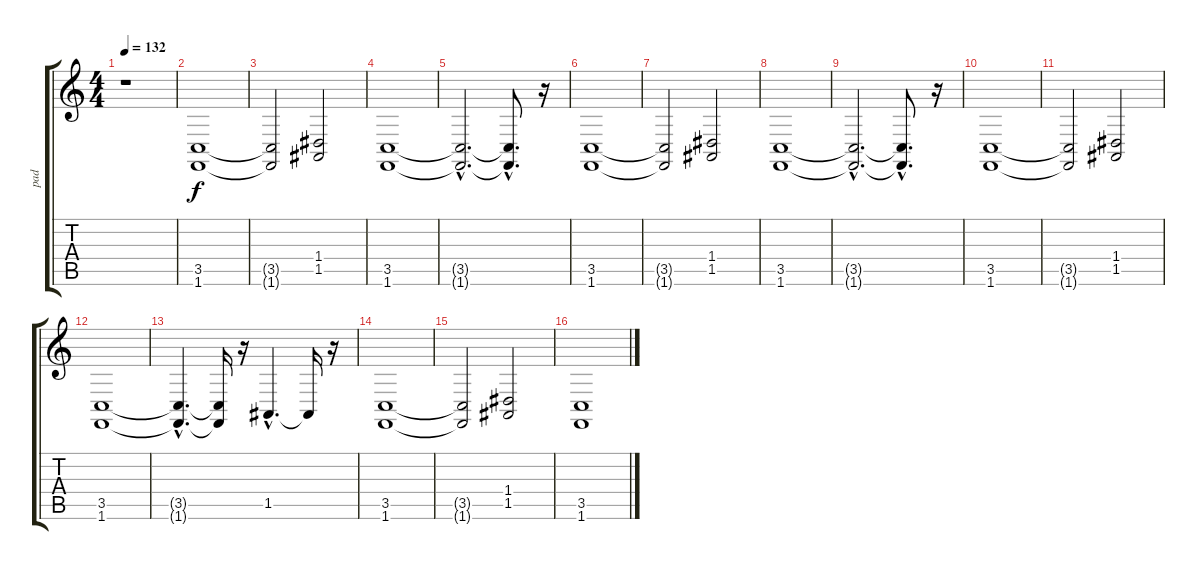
\track ("pad" "pad") {instrument pad2warm}
\staff {score tabs}
\tuning (E4 B3 G3 D3 A2 E2) {hide}
\ts (4 4)
\tempo 132
\clef g2
\ks c
r.1{dy f instrument pad2warm} |
(3.5 1.6).1 |
(3.5{t} 1.6{t}).2 (1.4 1.5).2 |
(3.5 1.6).1 |
(3.5{hac t} 1.6{hac t}).2{d} (3.5{hac t} 1.6{hac t}).8{d} r.16 |
(3.5 1.6).1 |
(3.5{t} 1.6{t}).2 (1.4 1.5).2 |
(3.5 1.6).1 |
(3.5{hac t} 1.6{hac t}).2{d} (3.5{hac t} 1.6{hac t}).8{d} r.16 |
(3.5 1.6).1 |
(3.5{t} 1.6{t}).2 (1.4 1.5).2 |
(3.5 1.6).1 |
(3.5{hac t} 1.6{hac t}).4{d} (3.5{t} 1.6{t}).16 r.16 1.5{hac}.4{d} 1.5{t}.16 r.16 |
(3.5 1.6).1 |
(3.5{t} 1.6{t}).2 (1.4 1.5).2 |
(3.5 1.6).1
